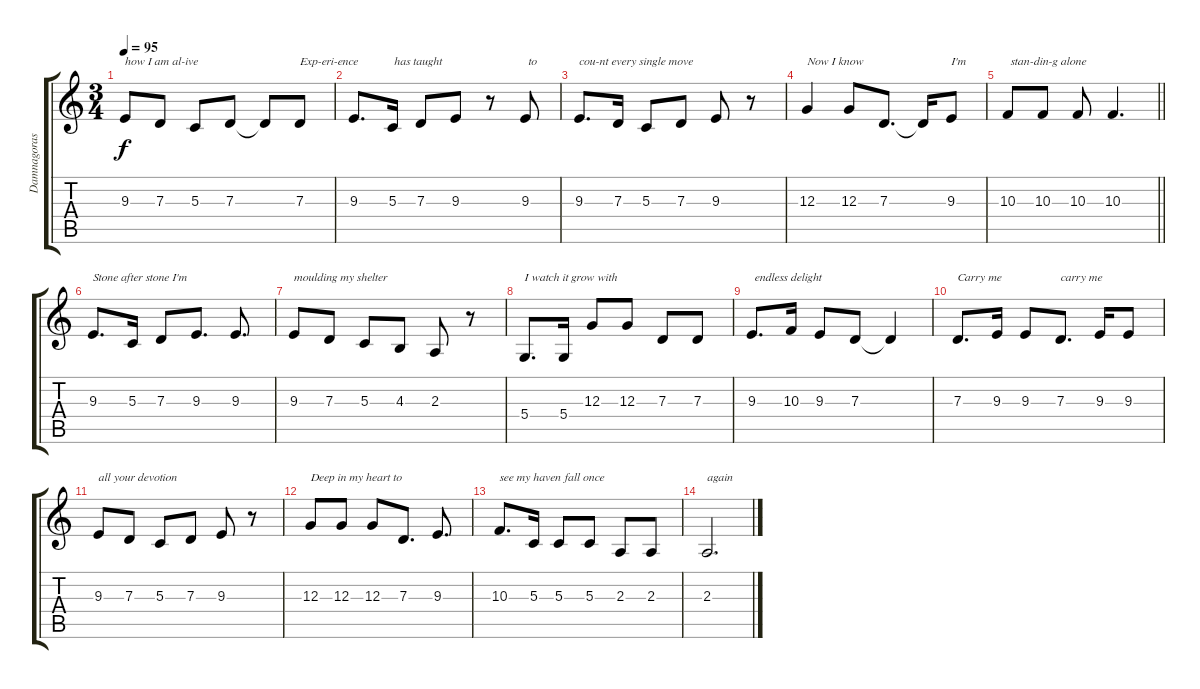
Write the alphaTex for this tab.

\track ("Damnagoras" "Damnagoras") {instrument lead6voice}
\staff {score tabs}
\tuning (E4 B3 G3 D3 A2 E2) {hide}
\ts (3 4)
\tempo 95
\clef g2
\ks c
9.3.8{txt "how I am al-ive" dy f} 7.3.8 5.3.8 7.3.8 7.3{t}.8 7.3.8{txt "Exp-eri-ence            has taught "} |
9.3.8{d} 5.3.16 7.3.8 9.3.8 r.8 9.3.8{txt " to"} |
9.3.8{d txt "cou-nt every single move"} 7.3.16 5.3.8 7.3.8 9.3.8 r.8 |
12.3.4{txt "Now I know"} 12.3.8 7.3.8{d} 7.3{t}.16 9.3.8{txt "I'm"} |
\barLineRight lightlight
10.3.8{txt " stan-din-g alone"} 10.3.8 10.3.8 10.3.4{d} |
9.3.8{d txt "Stone after stone I'm "} 5.3.16 7.3.8 9.3.8{d} 9.3.8{d} |
9.3.8{txt "moulding my shelter"} 7.3.8 5.3.8 4.3.8 2.3.8 r.8 |
5.4.8{d txt "I watch it grow with"} 5.4.16 12.3.8 12.3.8 7.3.8 7.3.8 |
9.3.8{d txt " endless delight"} 10.3.16 9.3.8 7.3.8 7.3{t}.4 |
7.3.8{d txt "Carry me"} 9.3.16 9.3.8 7.3.8{d txt "carry me"} 9.3.16 9.3.8 |
9.3.8{txt "all your devotion"} 7.3.8 5.3.8 7.3.8 9.3.8 r.8 |
12.3.8{txt "Deep in my heart to"} 12.3.8 12.3.8 7.3.8{d} 9.3.8{d} |
10.3.8{d txt "see my haven fall once"} 5.3.16 5.3.8 5.3.8 2.3.8 2.3.8 |
2.3.2{d txt "again"}
